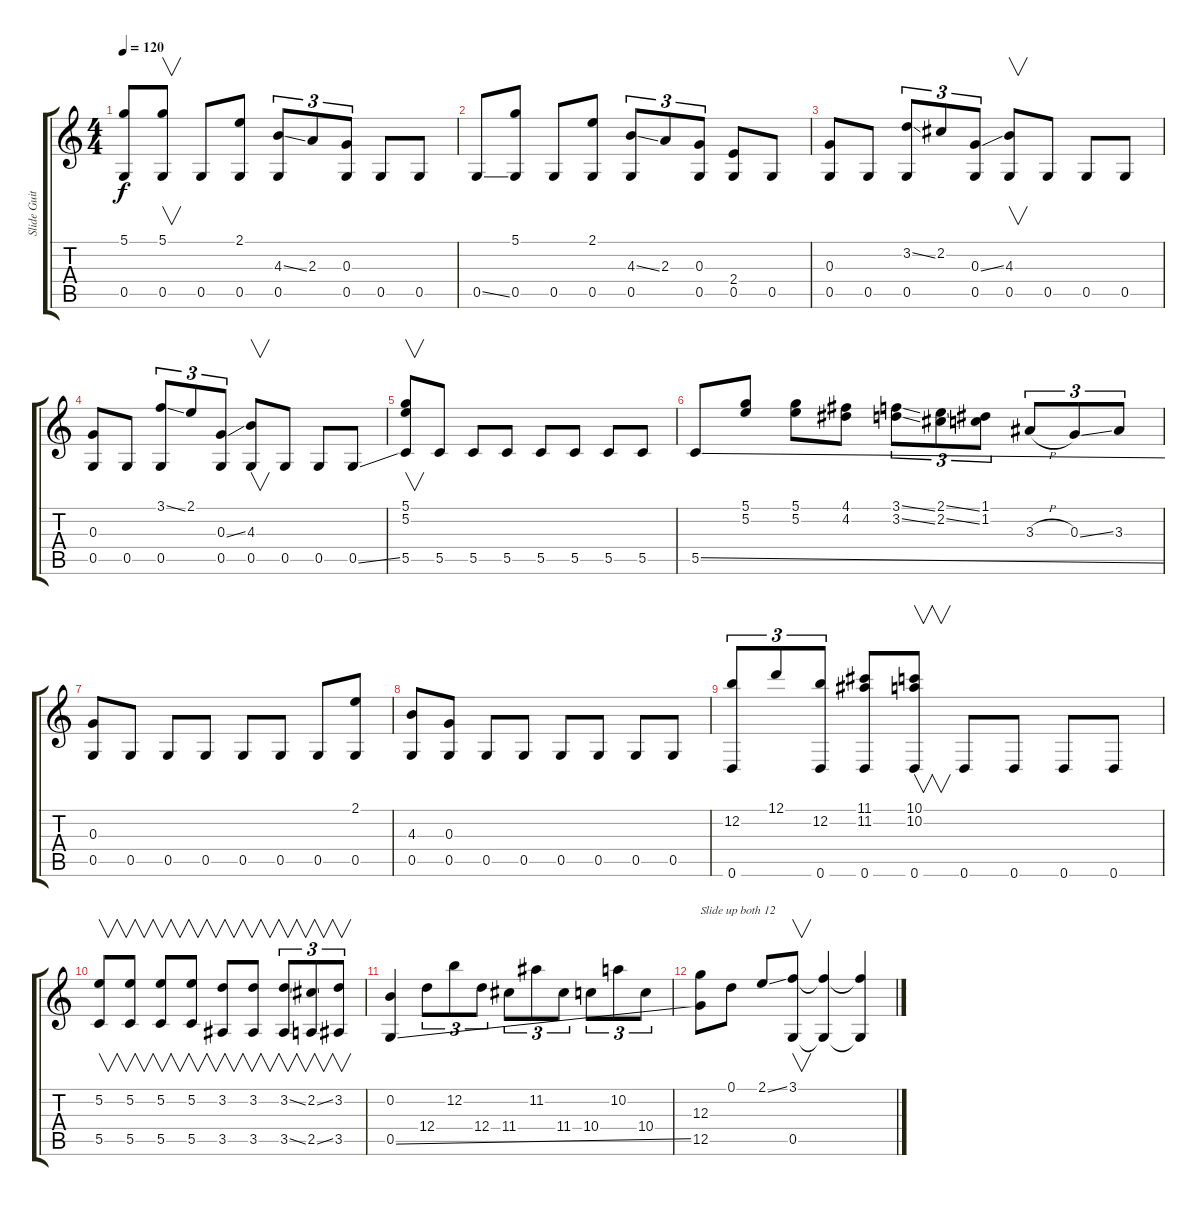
\track ("Slide Guitar" "Slide Guit") {instrument electricguitarclean}
\staff {score tabs}
\tuning (D4 B3 G3 D3 G2 D2) {hide}
\ts (4 4)
\tempo 120
\clef g2
\ks c
(5.1 0.5).8{dy f instrument electricguitarclean} (5.1 0.5).8{v} 0.5.8 (2.1 0.5).8 (4.3{ss} 0.5).8{tu (3 2)} 2.3.8{tu (3 2)} (0.3 0.5).8{tu (3 2)} 0.5.8 0.5.8 |
0.5{ss}.8 (5.1 0.5).8 0.5.8 (2.1 0.5).8 (4.3{ss} 0.5).8{tu (3 2)} 2.3.8{tu (3 2)} (0.3 0.5).8{tu (3 2)} (2.4 0.5).8 0.5.8 |
(0.3 0.5).8 0.5.8 (3.2{ss} 0.5).8{tu (3 2)} 2.2.8{tu (3 2)} (0.3{ss} 0.5).8{tu (3 2)} (4.3 0.5).8{v} 0.5.8 0.5.8 0.5.8 |
(0.3 0.5).8 0.5.8 (3.1{ss} 0.5).8{tu (3 2)} 2.1.8{tu (3 2)} (0.3{ss} 0.5).8{tu (3 2)} (4.3 0.5).8{v} 0.5.8 0.5.8 0.5{ss}.8 |
(5.1 5.2 5.5).8{v} 5.5.8 5.5.8 5.5.8 5.5.8 5.5.8 5.5.8 5.5.8 |
5.5{ss}.8 (5.1 5.2).8 (5.1 5.2).8 (4.1 4.2).8 (3.1{ss} 3.2{ss}).8{tu (3 2)} (2.1{ss} 2.2{ss}).8{tu (3 2)} (1.1 1.2).8{tu (3 2)} 3.3{h}.8{tu (3 2)} 0.3{ss}.8{tu (3 2)} 3.3.8{tu (3 2)} |
(0.3 0.5).8 0.5.8 0.5.8 0.5.8 0.5.8 0.5.8 0.5.8 (2.1 0.5).8 |
(4.3 0.5).8 (0.3 0.5).8 0.5.8 0.5.8 0.5.8 0.5.8 0.5.8 0.5.8 |
(12.2 0.6).8{tu (3 2)} 12.1.8{tu (3 2)} (12.2 0.6).8{tu (3 2)} (11.1 11.2 0.6).8 (10.1 10.2 0.6).8{v} 0.6.8 0.6.8 0.6.8 0.6.8 |
(5.2 5.5).8{v} (5.2 5.5).8{v} (5.2 5.5).8{v} (5.2 5.5).8{v} (3.2 3.5).8{v} (3.2 3.5).8{v} (3.2{ss} 3.5{ss}).8{v tu (3 2)} (2.2{ss} 2.5{ss}).8{v tu (3 2)} (3.2 3.5).8{v tu (3 2)} |
(0.2 0.5{ss}).4 12.4.8{tu (3 2)} 12.2.8{tu (3 2)} 12.4.8{tu (3 2)} 11.4.8{tu (3 2)} 11.2.8{tu (3 2)} 11.4.8{tu (3 2)} 10.4.8{tu (3 2)} 10.2.8{tu (3 2)} 10.4.8{tu (3 2)} |
(12.3 12.5).8{txt "Slide up both 12"} 0.1.8 2.1{ss}.8 (3.1 0.5).8{v} (3.1{t} 0.5{t}).4 (3.1{t} 0.5{t}).4
